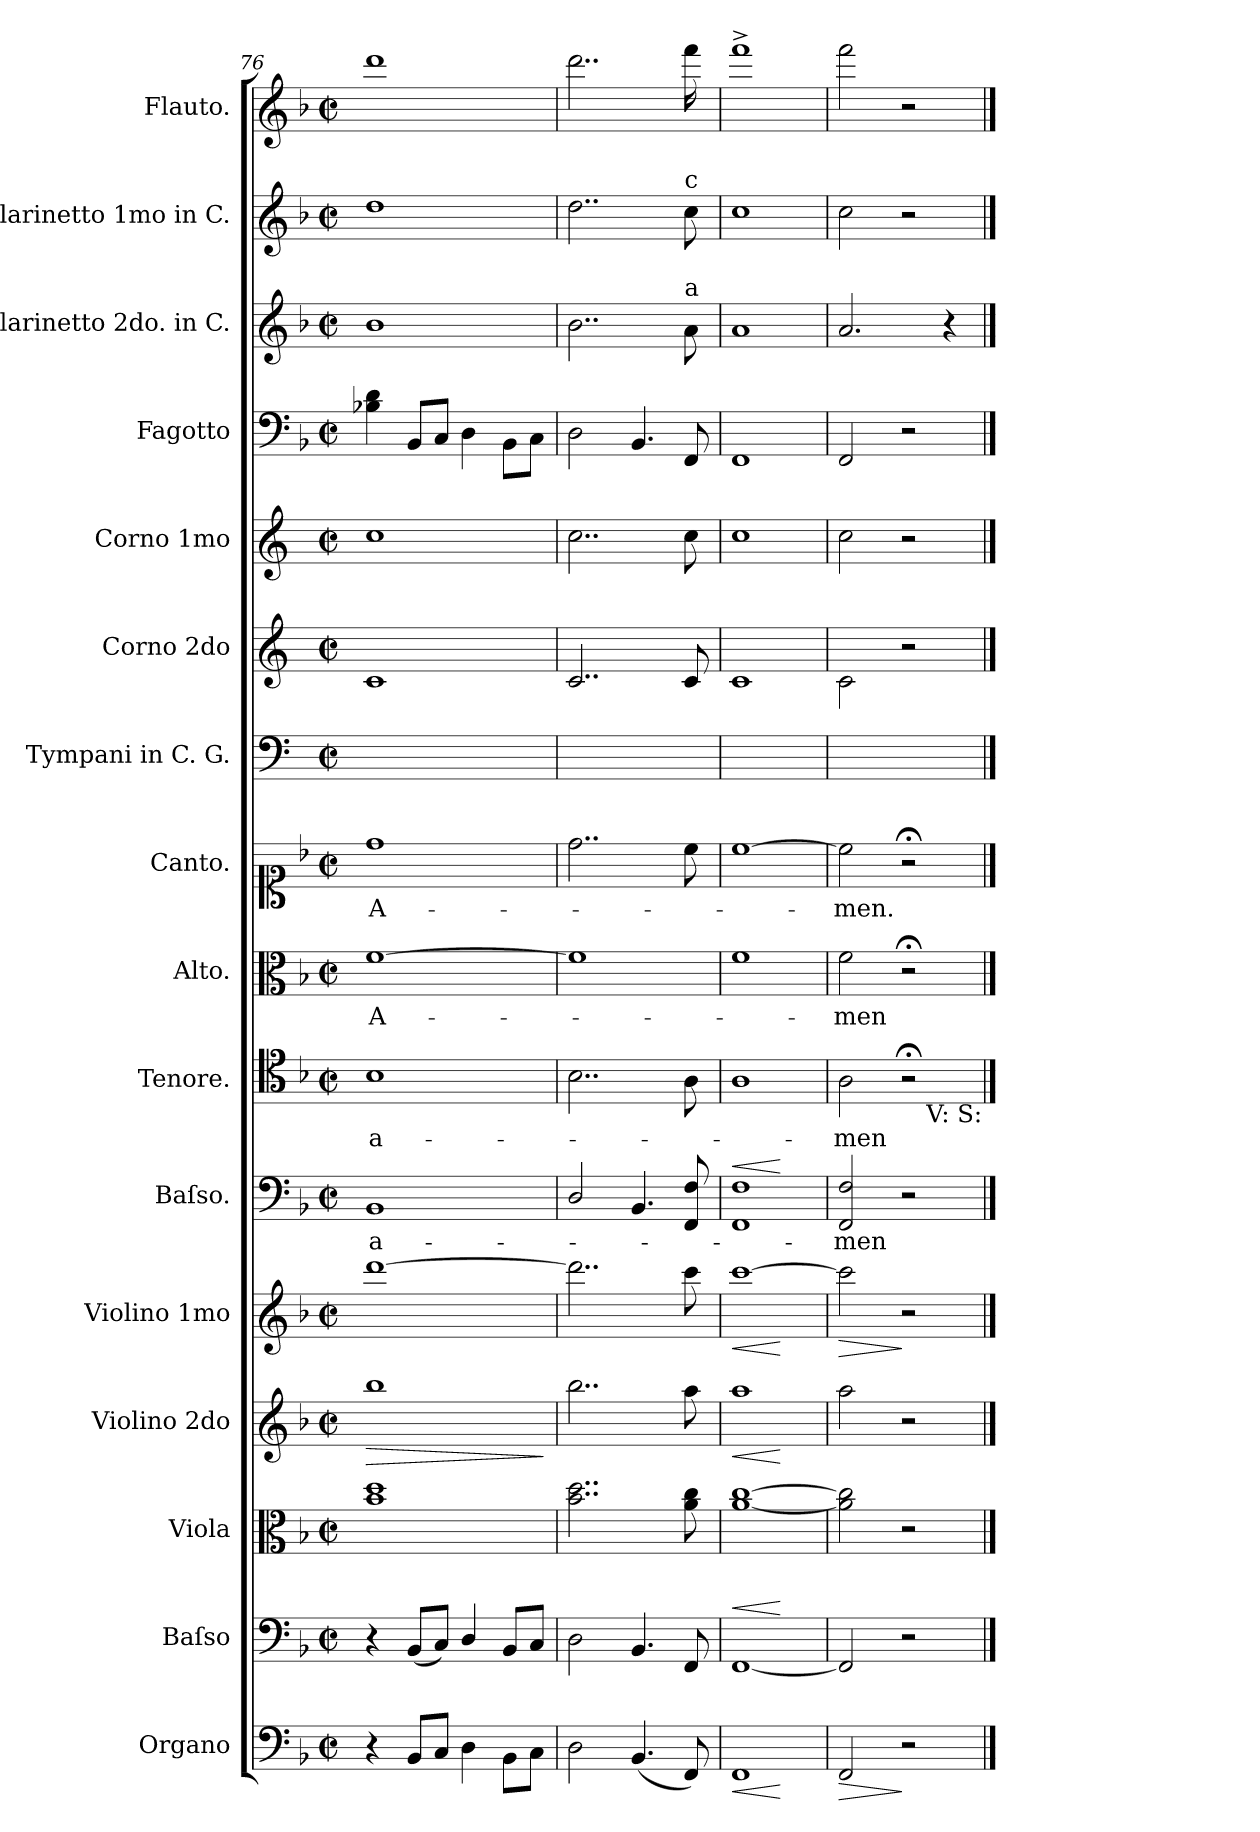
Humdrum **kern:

**kern	**dynam	**kern	**dynam	**kern	**kern	**dynam	**kern	**dynam	**kern	**text	**dynam	**kern	**text	**kern	**text	**kern	**text	**kern	**kern	**kern	**kern	**kern	**kern	**kern
*part16	*part16	*part15	*part15	*part14	*part13	*part13	*part12	*part12	*part11	*part11	*part11	*part10	*part10	*part9	*part9	*part8	*part8	*part7	*part6	*part5	*part4	*part3	*part2	*part1
*staff16	*staff16	*staff15	*staff15	*staff14	*staff13	*staff13	*staff12	*staff12	*staff11	*staff11	*staff11	*staff10	*staff10	*staff9	*staff9	*staff8	*staff8	*staff7	*staff6	*staff5	*staff4	*staff3	*staff2	*staff1
*I"Organo	*	*I"Baſso	*	*I"Viola	*I"Violino 2do	*	*I"Violino 1mo	*	*I"Baſso.	*	*	*I"Tenore.	*	*I"Alto.	*	*I"Canto.	*	*I"Tympani in C. G.	*I"Corno 2do	*I"Corno 1mo	*I"Fagotto	*I"Clarinetto 2do. in C.	*I"Clarinetto 1mo in C.	*I"Flauto.
*I'org	*	*I'b	*	*I'vla	*I'vl II	*	*I'vl I	*	*I'B	*	*	*I'T	*	*I'A	*	*I'S	*	*I'timp	*I'cor II in F	*I'cor I in F	*I'fag I, II	*I'cl II in C	*I'cl I in C	*I'fl
*clefF4	*	*clefF4	*	*clefC3	*clefG2	*	*clefG2	*	*clefF4	*	*	*clefC4	*	*clefC3	*	*clefC1	*	*clefF4	*clefG2	*clefG2	*clefF4	*clefG2	*clefG2	*clefG2
*	*	*	*	*	*	*	*	*	*	*	*	*	*	*	*	*	*	*	*ITrd4c7	*ITrd4c7	*	*	*	*
*k[b-]	*	*k[b-]	*	*k[b-]	*k[b-]	*	*k[b-]	*	*k[b-]	*	*	*k[b-]	*	*k[b-]	*	*k[b-]	*	*k[]	*k[b-]	*k[b-]	*k[b-]	*k[b-]	*k[b-]	*k[b-]
*F:	*	*F:	*	*F:	*F:	*	*F:	*	*F:	*	*	*F:	*	*F:	*	*F:	*	*	*	*	*F:	*F:	*F:	*F:
*M2/2	*	*M2/2	*	*M2/2	*M2/2	*	*M2/2	*	*M2/2	*	*	*M2/2	*	*M2/2	*	*M2/2	*	*M2/2	*M2/2	*M2/2	*M2/2	*M2/2	*M2/2	*M2/2
*met(c|)	*	*met(c|)	*	*met(c|)	*met(c|)	*	*met(c|)	*	*met(c|)	*	*	*met(c|)	*	*met(c|)	*	*met(c|)	*	*met(c|)	*met(c|)	*met(c|)	*met(c|)	*met(c|)	*met(c|)	*met(c|)
=76	=76	=76	=76	=76	=76	=76	=76	=76	=76	=76	=76	=76	=76	=76	=76	=76	=76	=76	=76	=76	=76	=76	=76	=76
!	!	!	!	!	!	!LO:HP:b	!	!	!	!	!	!	!	!	!	!	!	!	!	!	!	!	!	!
4r	.	4r	.	1b- 1dd	1bb-	>	[1ddd	.	1BB-	a-	.	1B-	a-	[1f	A-	1dd	A-	1ryy	1F	1f	4B-X\ 4d\	1b-	1dd	1ddd
8BB-/L	.	(8BB-/L	.	.	.	.	.	.	.	.	.	.	.	.	.	.	.	.	.	.	8BB-/L	.	.	.
8C/J	.	8C/J)	.	.	.	.	.	.	.	.	.	.	.	.	.	.	.	.	.	.	8C/J	.	.	.
4D\	.	4D/	.	.	.	.	.	.	.	.	.	.	.	.	.	.	.	.	.	.	4D\	.	.	.
8BB-\L	.	8BB-/L	.	.	.	.	.	.	.	.	.	.	.	.	.	.	.	.	.	.	8BB-\L	.	.	.
8C\J	.	8C/J	.	.	.	.	.	.	.	.	.	.	.	.	.	.	.	.	.	.	8C\J	.	.	.
.	.	.	.	.	.	]	.	.	.	.	.	.	.	.	.	.	.	.	.	.	.	.	.	.
=77	=77	=77	=77	=77	=77	=77	=77	=77	=77	=77	=77	=77	=77	=77	=77	=77	=77	=77	=77	=77	=77	=77	=77	=77
2D\	.	2D\	.	2..b-\ 2..dd\	2..bb-\	.	2..ddd\]	.	2D/	.	.	2..B-\	.	1f]	.	2..dd\	.	1ryy	2..F/	2..f\	2D\	2..b-\	2..dd\	2..ddd\
(4.BB-/	.	4.BB-/	.	.	.	.	.	.	4.BB-/	.	.	.	.	.	.	.	.	.	.	.	4.BB-/	.	.	.
!	!	!	!	!	!	!	!	!	!	!	!	!	!	!	!	!	!	!	!	!	!	!	!LO:TX:a:t=c	!
!	!	!	!	!	!	!	!	!	!	!	!	!	!	!	!	!	!	!	!	!	!	!LO:TX:a:t=a	!	!
8FF/)	.	8FF/	.	8a\ 8cc\	8aa\	.	8ccc\	.	8FF/ 8F/	.	.	8A\	.	.	.	8cc\	.	.	8F/	8f\	8FF/	8a\	8cc\	16fff\
.	.	.	.	.	.	.	.	.	.	.	.	.	.	.	.	.	.	.	.	.	.	.	.	16ryy
=78	=78	=78	=78	=78	=78	=78	=78	=78	=78	=78	=78	=78	=78	=78	=78	=78	=78	=78	=78	=78	=78	=78	=78	=78
!	!LO:HP:b	!	!LO:HP:a	!	!	!LO:HP:b	!	!LO:HP:b	!	!	!LO:HP:a	!	!	!	!	!	!	!	!	!	!	!	!	!
1FF	<	[1FF	<	[1a [1cc	1aa	<	[1ccc	<	1FF 1F	.	<	1A	.	1f	.	[1cc	.	1ryy	1F	1f	1FF	1a	1cc	1fff^<
.	[	.	[ ]	.	.	[ ]	.	[	.	.	[ ]	.	.	.	.	.	.	.	.	.	.	.	.	.
=79	=79	=79	=79	=79	=79	=79	=79	=79	=79	=79	=79	=79	=79	=79	=79	=79	=79	=79	=79	=79	=79	=79	=79	=79
!	!LO:HP:b	!	!	!	!	!	!	!LO:HP:b	!	!	!	!	!	!	!	!	!	!	!	!	!	!	!	!
2FF/	>	2FF/]	]	2a]\ 2cc]\	2aa\	]	2ccc\]	>	2FF/ 2F/	-men	]	2A\	-men	2f\	-men	2cc\]	-men.	1ryy	2F\	2f\	2FF/	2.a/	2cc\	2fff\
2r	]	2r	.	2r	2r	.	2r	]	2r	.	.	2r;<	.	2r;<	.	2r;<	.	.	2r	2r	2r	.	2r	2r
.	.	.	.	.	.	.	.	.	.	.	.	.	.	.	.	.	.	.	.	.	.	4r	.	.
!	!	!	!	!	!	!	!	!	!	!	!	!LO:TX:b:t=V&colon; S&colon;	!	!	!	!	!	!	!	!	!	!	!	!
==	==	==	==	==	==	==	==	==	==	==	==	==	==	==	==	==	==	==	==	==	==	==	==	==
*-	*-	*-	*-	*-	*-	*-	*-	*-	*-	*-	*-	*-	*-	*-	*-	*-	*-	*-	*-	*-	*-	*-	*-	*-
